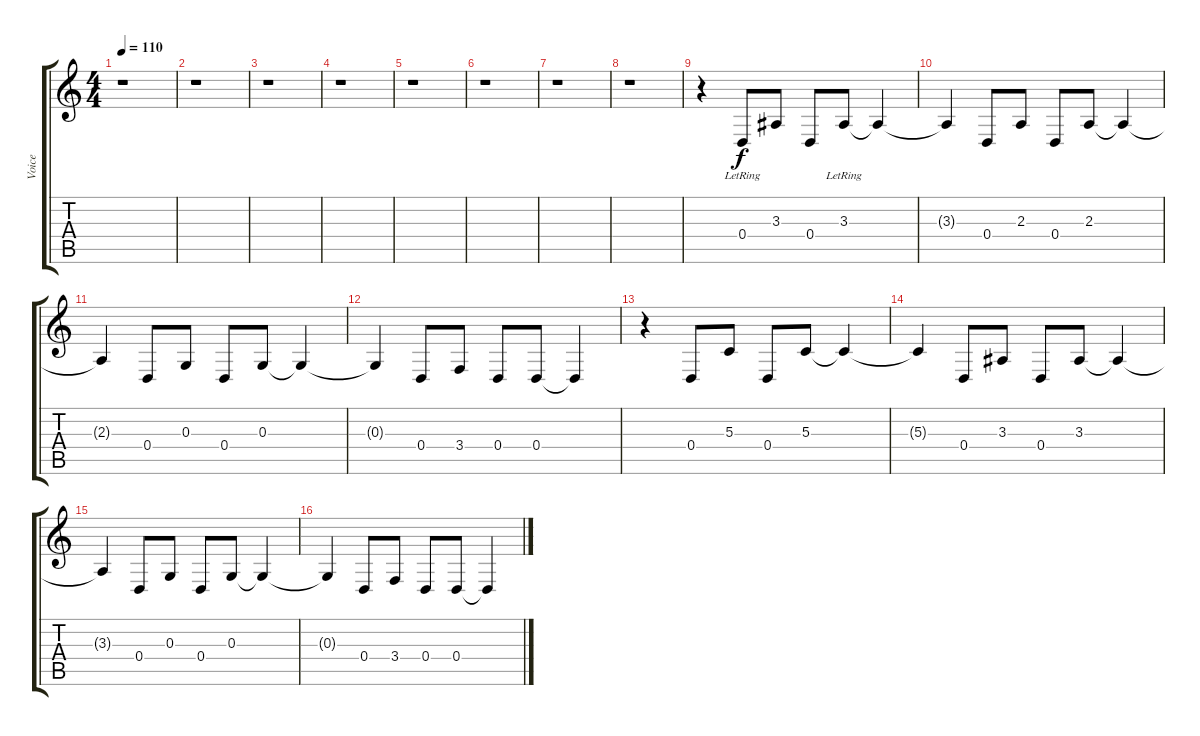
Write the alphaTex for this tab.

\track ("Voice" "Voice") {instrument viola}
\staff {score tabs}
\tuning (E4 B3 G3 D3 A2 E2) {hide}
\ts (4 4)
\tempo 110
\clef g2
\ks c
r.1{dy f instrument viola} |
r.1 |
r.1 |
r.1 |
r.1 |
r.1 |
r.1 |
r.1 |
r.4 0.4{lr}.8 3.3.8 0.4.8 3.3{lr}.8 3.3{t}.4 |
3.3{t}.4 0.4.8 2.3.8 0.4.8 2.3.8 2.3{t}.4 |
2.3{t}.4 0.4.8 0.3.8 0.4.8 0.3.8 0.3{t}.4 |
0.3{t}.4 0.4.8 3.4.8 0.4.8 0.4.8 0.4{t}.4 |
r.4 0.4.8 5.3.8 0.4.8 5.3.8 5.3{t}.4 |
5.3{t}.4 0.4.8 3.3.8 0.4.8 3.3.8 3.3{t}.4 |
3.3{t}.4 0.4.8 0.3.8 0.4.8 0.3.8 0.3{t}.4 |
0.3{t}.4 0.4.8 3.4.8 0.4.8 0.4.8 0.4{t}.4
